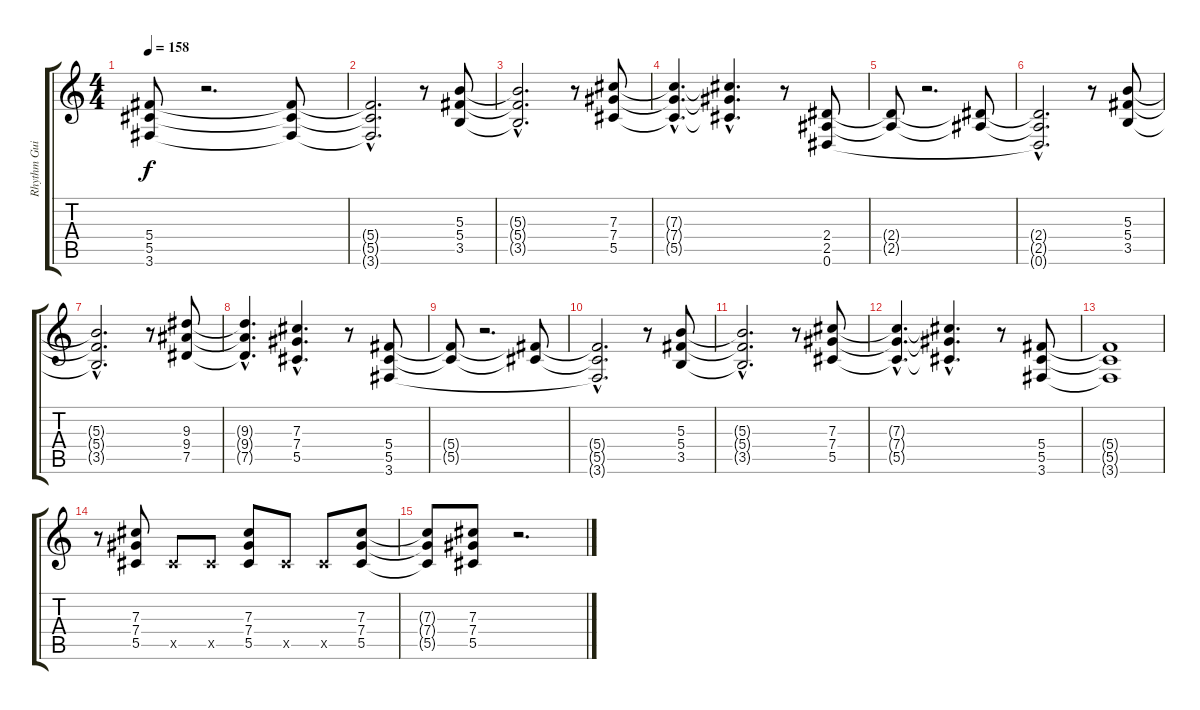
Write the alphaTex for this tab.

\track ("Rhythm Guitar" "Rhythm Gui") {instrument distortionguitar}
\staff {score tabs}
\tuning (Eb4 Bb3 Gb3 Db3 Ab2 Eb2) {hide}
\ts (4 4)
\tempo 158
\clef g2
\ks c
(5.4{t} 5.5{t} 3.6{t}).8{dy f} r.2{d} (5.4{t} 5.5{t} 3.6{t}).8 |
(5.4{hac t} 5.5{hac t} 3.6{hac t}).2{d} r.8 (5.3 5.4 3.5).8 |
(5.3{hac t} 5.4{hac t} 3.5{hac t}).2{d} r.8 (7.3 7.4 5.5).8 |
(7.3{hac t} 7.4{hac t} 5.5{hac t}).4{d} (7.3{hac t} 7.4{hac t} 5.5{hac t}).4{d} r.8 (2.4 2.5 0.6).8 |
(2.4{t} 2.5{t}).8 r.2{d} (2.4{t} 2.5{t}).8 |
(2.4{hac t} 2.5{hac t} 0.6{hac t}).2{d} r.8 (5.3 5.4 3.5).8 |
(5.3{hac t} 5.4{hac t} 3.5{hac t}).2{d} r.8 (9.3 9.4 7.5).8 |
(9.3{hac t} 9.4{hac t} 7.5{hac t}).4{d} (7.3{hac} 7.4{hac} 5.5{hac}).4{d} r.8 (5.4 5.5 3.6).8 |
(5.4{t} 5.5{t}).8 r.2{d} (5.4{t} 5.5{t}).8 |
(5.4{hac t} 5.5{hac t} 3.6{hac t}).2{d} r.8 (5.3 5.4 3.5).8 |
(5.3{hac t} 5.4{hac t} 3.5{hac t}).2{d} r.8 (7.3 7.4 5.5).8 |
(7.3{hac t} 7.4{hac t} 5.5{hac t}).4{d} (7.3{hac t} 7.4{hac t} 5.5{hac t}).4{d} r.8 (5.4 5.5 3.6).8 |
(5.4{t} 5.5{t} 3.6{t}).1 |
r.8 (7.3 7.4 5.5).8 5.5{x}.8 5.5{x}.8 (7.3 7.4 5.5).8 5.5{x}.8 5.5{x}.8 (7.3 7.4 5.5).8 |
(7.3{t} 7.4{t} 5.5{t}).8 (7.3 7.4 5.5).8 r.2{d}
